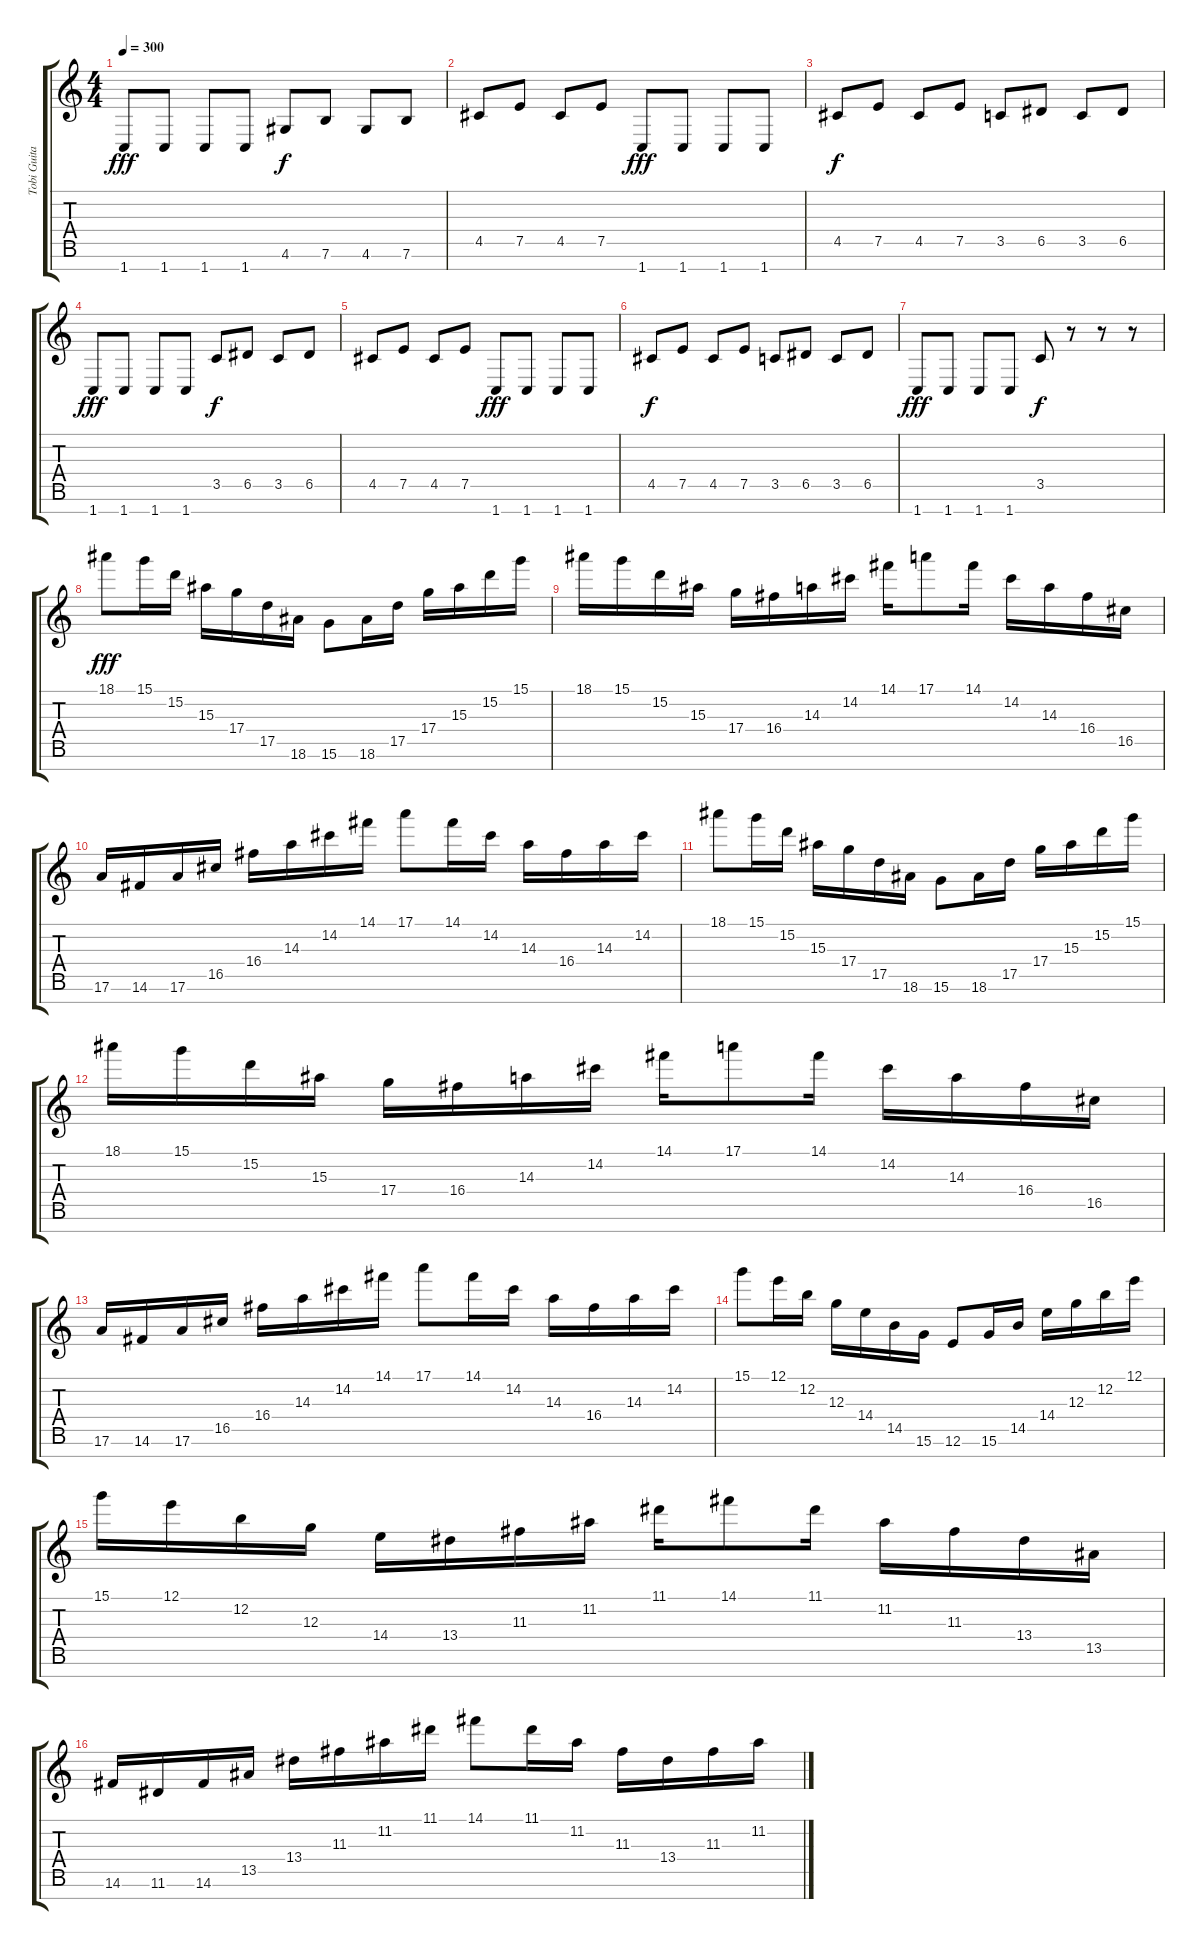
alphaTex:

\track ("Tobi Guitar (7 String)" "Tobi Guita") {instrument distortionguitar}
\staff {score tabs}
\tuning (E4 B3 G3 D3 A2 E2 B1) {hide}
\ts (4 4)
\tempo 300
\clef g2
\ks c
1.7.8{dy fff} 1.7.8 1.7.8 1.7.8 4.6.8{dy f} 7.6.8 4.6.8 7.6.8 |
4.5.8 7.5.8 4.5.8 7.5.8 1.7.8{dy fff} 1.7.8 1.7.8 1.7.8 |
4.5.8{dy f} 7.5.8 4.5.8 7.5.8 3.5.8 6.5.8 3.5.8 6.5.8 |
1.7.8{dy fff} 1.7.8 1.7.8 1.7.8 3.5.8{dy f} 6.5.8 3.5.8 6.5.8 |
4.5.8 7.5.8 4.5.8 7.5.8 1.7.8{dy fff} 1.7.8 1.7.8 1.7.8 |
4.5.8{dy f} 7.5.8 4.5.8 7.5.8 3.5.8 6.5.8 3.5.8 6.5.8 |
1.7.8{dy fff} 1.7.8 1.7.8 1.7.8 3.5.8{dy f} r.8 r.8 r.8 |
18.1.8{dy fff} 15.1.16 15.2.16 15.3.16 17.4.16 17.5.16 18.6.16 15.6.8 18.6.16 17.5.16 17.4.16 15.3.16 15.2.16 15.1.16 |
18.1.16 15.1.16 15.2.16 15.3.16 17.4.16 16.4.16 14.3.16 14.2.16 14.1.16 17.1.8 14.1.16 14.2.16 14.3.16 16.4.16 16.5.16 |
17.6.16 14.6.16 17.6.16 16.5.16 16.4.16 14.3.16 14.2.16 14.1.16 17.1.8 14.1.16 14.2.16 14.3.16 16.4.16 14.3.16 14.2.16 |
18.1.8 15.1.16 15.2.16 15.3.16 17.4.16 17.5.16 18.6.16 15.6.8 18.6.16 17.5.16 17.4.16 15.3.16 15.2.16 15.1.16 |
18.1.16 15.1.16 15.2.16 15.3.16 17.4.16 16.4.16 14.3.16 14.2.16 14.1.16 17.1.8 14.1.16 14.2.16 14.3.16 16.4.16 16.5.16 |
17.6.16 14.6.16 17.6.16 16.5.16 16.4.16 14.3.16 14.2.16 14.1.16 17.1.8 14.1.16 14.2.16 14.3.16 16.4.16 14.3.16 14.2.16 |
15.1.8 12.1.16 12.2.16 12.3.16 14.4.16 14.5.16 15.6.16 12.6.8 15.6.16 14.5.16 14.4.16 12.3.16 12.2.16 12.1.16 |
15.1.16 12.1.16 12.2.16 12.3.16 14.4.16 13.4.16 11.3.16 11.2.16 11.1.16 14.1.8 11.1.16 11.2.16 11.3.16 13.4.16 13.5.16 |
14.6.16 11.6.16 14.6.16 13.5.16 13.4.16 11.3.16 11.2.16 11.1.16 14.1.8 11.1.16 11.2.16 11.3.16 13.4.16 11.3.16 11.2.16
